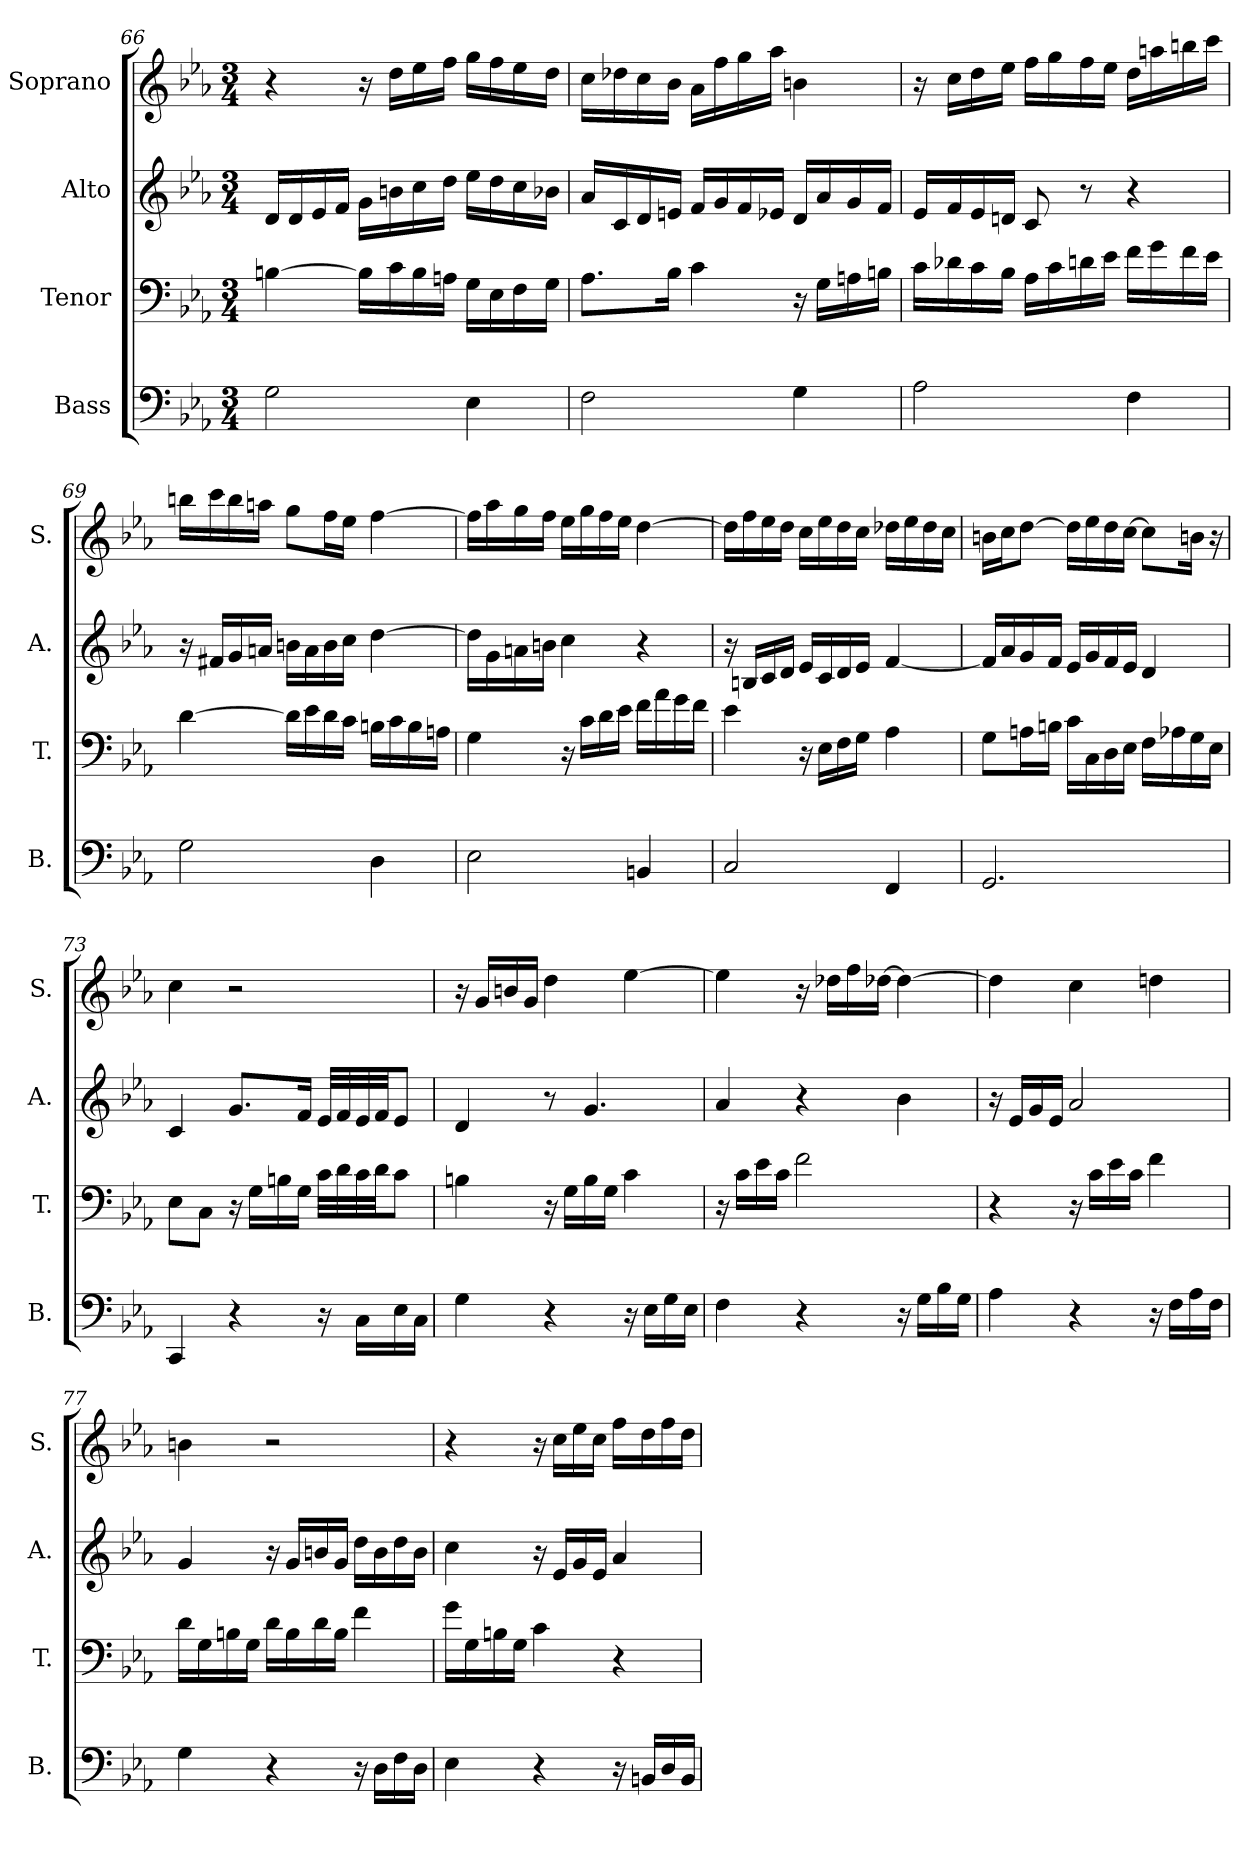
**kern	**kern	**kern	**kern
*part4	*part3	*part2	*part1
*staff4	*staff3	*staff2	*staff1
*I"Bass	*I"Tenor	*I"Alto	*I"Soprano
*I'B.	*I'T.	*I'A.	*I'S.
!!LO:LB:g=z
*clefF4	*clefF4	*clefG2	*clefG2
*k[b-e-a-]	*k[b-e-a-]	*k[b-e-a-]	*k[b-e-a-]
*M3/4	*M3/4	*M3/4	*M3/4
=66	=66	=66	=66
2G\	[4Bn\	16d/LL	4r
.	.	16d/	.
.	.	16e-/	.
.	.	16f/JJ	.
.	16B\LL]	16g\LL	16r
.	16c\	16bn\	16dd\LL
.	16B\	16cc\	16ee-\
.	16An\JJ	16dd\JJ	16ff\JJ
4E-\	16G\LL	16ee-\LL	16gg\LL
.	16E-\	16dd\	16ff\
.	16F\	16cc\	16ee-\
.	16G\JJ	16b-X\JJ	16dd\JJ
=67	=67	=67	=67
2F\	8.A-\L	16a-/LL	16cc\LL
.	.	16c/	16dd-X\
.	.	16d/	16cc\
.	16B-\Jk	16en/JJ	16b-\JJ
.	4c\	16f/LL	16a-\LL
.	.	16g/	16ff\
.	.	16f/	16gg\
.	.	16e-X/JJ	16aa-\JJ
4G\	16r	16d/LL	4bn\
.	16G\LL	16a-/	.
.	16An\	16g/	.
.	16Bn\JJ	16f/JJ	.
!!LO:LB:g=z
=68	=68	=68	=68
2A-\	16c\LL	16e-/LL	16r
.	16d-X\	16f/	16cc\LL
.	16c\	16e-/	16dd\
.	16B-\JJ	16dn/JJ	16ee-\JJ
.	16A-\LL	8c/	16ff\LL
.	16c\	.	16gg\
.	16dn\	8r	16ff\
.	16e-\JJ	.	16ee-\JJ
4F\	16f\LL	4r	16dd\LL
.	16g\	.	16aan\
.	16f\	.	16bbn\
.	16e-\JJ	.	16ccc\JJ
=69	=69	=69	=69
2G\	[4d\	16r	16bbn\LL
.	.	16f#X/LL	16ccc\
.	.	16g/	16bb\
.	.	16an/JJ	16aan\JJ
.	16d\LL]	16bn\LL	8gg\L
.	16e-\	16a\	.
.	16d\	16b\	16ff\L
.	16c\JJ	16cc\JJ	16ee-\JJ
4D\	16Bn\LL	[4dd\	[4ff\
.	16c\	.	.
.	16B\	.	.
.	16An\JJ	.	.
!!LO:PB:g=z
=70	=70	=70	=70
2E-\	4G\	16dd\LL]	16ff\LL]
.	.	16g\	16aa-\
.	.	16an\	16gg\
.	.	16bn\JJ	16ff\JJ
.	16r	4cc\	16ee-\LL
.	16c\LL	.	16gg\
.	16d\	.	16ff\
.	16e-\JJ	.	16ee-\JJ
4BBn/	16f\LL	4r	[4dd\
.	16a-\	.	.
.	16g\	.	.
.	16f\JJ	.	.
=71	=71	=71	=71
2C/	4e-\	16r	16dd\LL]
.	.	16Bn/LL	16ff\
.	.	16c/	16ee-\
.	.	16d/JJ	16dd\JJ
.	16r	16e-/LL	16cc\LL
.	16E-\LL	16c/	16ee-\
.	16F\	16d/	16dd\
.	16G\JJ	16e-/JJ	16cc\JJ
4FF/	4A-\	[4f/	16dd-X\LL
.	.	.	16ee-\
.	.	.	16dd-\
.	.	.	16cc\JJ
=72	=72	=72	=72
2.GG/	8G\L	16f/LL]	16bn\LL
.	.	16a-/	16cc\J
.	16An\L	16g/	[8dd\J
.	16Bn\JJ	16f/JJ	.
.	16c\LL	16e-/LL	16dd\LL]
.	16C\	16g/	16ee-\
.	16D\	16f/	16dd\
.	16E-\JJ	16e-/JJ	[16cc\JJ
.	16F\LL	4d/	8cc\L]
.	16A-X\	.	.
.	16G\	.	16bn\Jk
.	16E-\JJ	.	16r
!!LO:LB:g=z
=73	=73	=73	=73
4CC/	8E-\L	4c/	4cc\
.	8C\J	.	.
4r	16r	8.g/L	2r
.	16G\LL	.	.
.	16Bn\	.	.
.	16G\JJ	16f/Jk	.
16r	32c\LLL	32e-/LLL	.
.	32d\	32f/	.
16C\LL	32c\	32e-/	.
.	32d\JJ	32f/JJ	.
16E-\	8c\J	8e-/J	.
16C\JJ	.	.	.
=74	=74	=74	=74
4G\	4Bn\	4d/	16r
.	.	.	16g/LL
.	.	.	16bn/
.	.	.	16g/JJ
4r	16r	8r	4dd\
.	16G\LL	.	.
.	16B\	4.g/	.
.	16G\JJ	.	.
16r	4c\	.	[4ee-\
16E-\LL	.	.	.
16G\	.	.	.
16E-\JJ	.	.	.
=75	=75	=75	=75
4F\	16r	4a-/	4ee-\]
.	16c\LL	.	.
.	16e-\	.	.
.	16c\JJ	.	.
4r	2f\	4r	16r
.	.	.	16dd-X\LL
.	.	.	16ff\
.	.	.	[16dd-X\JJ
16r	.	4b-\	4dd-\_
16G\LL	.	.	.
16B-\	.	.	.
16G\JJ	.	.	.
!!LO:LB:g=z
=76	=76	=76	=76
4A-\	4r	16r	4dd-\]
.	.	16e-/LL	.
.	.	16g/	.
.	.	16e-/JJ	.
4r	16r	2a-/	4cc\
.	16c\LL	.	.
.	16e-\	.	.
.	16c\JJ	.	.
16r	4f\	.	4ddn\
16F\LL	.	.	.
16A-\	.	.	.
16F\JJ	.	.	.
=77	=77	=77	=77
4G\	16d\LL	4g/	4bn\
.	16G\	.	.
.	16Bn\	.	.
.	16G\JJ	.	.
4r	16d\LL	16r	2r
.	16B\	16g/LL	.
.	16d\	16bn/	.
.	16B\JJ	16g/JJ	.
16r	4f\	16dd\LL	.
16D\LL	.	16b\	.
16F\	.	16dd\	.
16D\JJ	.	16b\JJ	.
=78	=78	=78	=78
4E-\	16g\LL	4cc\	4r
.	16G\	.	.
.	16Bn\	.	.
.	16G\JJ	.	.
4r	4c\	16r	16r
.	.	16e-/LL	16cc\LL
.	.	16g/	16ee-\
.	.	16e-/JJ	16cc\JJ
16r	4r	4a-/	16ff\LL
16BBn/LL	.	.	16dd\
16D/	.	.	16ff\
16BB/JJ	.	.	16dd\JJ
=	=	=	=
*-	*-	*-	*-
